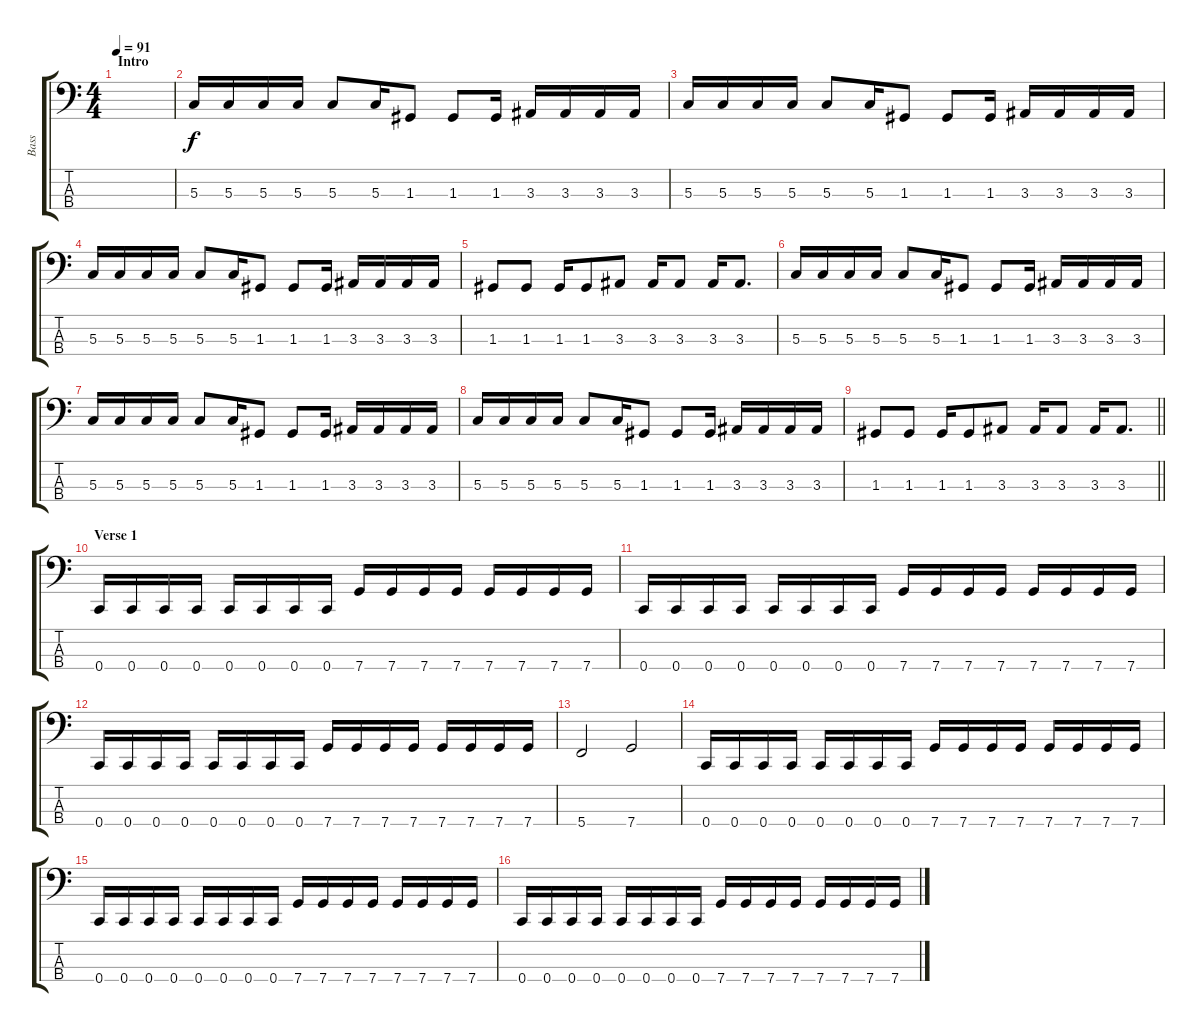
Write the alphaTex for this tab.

\track ("Bass" "Bass") {instrument electricbasspick}
\staff {score tabs}
\tuning (F2 C2 G1 C1) {hide}
\ts (4 4)
\section ("" "Intro")
\tempo 91
\clef f4
\ks c
|
5.3.16 5.3.16 5.3.16 5.3.16 5.3.8 5.3.16 1.3.8 1.3.8 1.3.16 3.3.16 3.3.16 3.3.16 3.3.16 |
5.3.16 5.3.16 5.3.16 5.3.16 5.3.8 5.3.16 1.3.8 1.3.8 1.3.16 3.3.16 3.3.16 3.3.16 3.3.16 |
5.3.16 5.3.16 5.3.16 5.3.16 5.3.8 5.3.16 1.3.8 1.3.8 1.3.16 3.3.16 3.3.16 3.3.16 3.3.16 |
1.3.8 1.3.8 1.3.16 1.3.8 3.3.8 3.3.16 3.3.8 3.3.16 3.3.8{d} |
5.3.16 5.3.16 5.3.16 5.3.16 5.3.8 5.3.16 1.3.8 1.3.8 1.3.16 3.3.16 3.3.16 3.3.16 3.3.16 |
5.3.16 5.3.16 5.3.16 5.3.16 5.3.8 5.3.16 1.3.8 1.3.8 1.3.16 3.3.16 3.3.16 3.3.16 3.3.16 |
5.3.16 5.3.16 5.3.16 5.3.16 5.3.8 5.3.16 1.3.8 1.3.8 1.3.16 3.3.16 3.3.16 3.3.16 3.3.16 |
\barLineRight lightlight
1.3.8 1.3.8 1.3.16 1.3.8 3.3.8 3.3.16 3.3.8 3.3.16 3.3.8{d} |
\section ("" "Verse 1")
0.4.16 0.4.16 0.4.16 0.4.16 0.4.16 0.4.16 0.4.16 0.4.16 7.4.16 7.4.16 7.4.16 7.4.16 7.4.16 7.4.16 7.4.16 7.4.16 |
0.4.16 0.4.16 0.4.16 0.4.16 0.4.16 0.4.16 0.4.16 0.4.16 7.4.16 7.4.16 7.4.16 7.4.16 7.4.16 7.4.16 7.4.16 7.4.16 |
0.4.16 0.4.16 0.4.16 0.4.16 0.4.16 0.4.16 0.4.16 0.4.16 7.4.16 7.4.16 7.4.16 7.4.16 7.4.16 7.4.16 7.4.16 7.4.16 |
5.4.2 7.4.2 |
0.4.16 0.4.16 0.4.16 0.4.16 0.4.16 0.4.16 0.4.16 0.4.16 7.4.16 7.4.16 7.4.16 7.4.16 7.4.16 7.4.16 7.4.16 7.4.16 |
0.4.16 0.4.16 0.4.16 0.4.16 0.4.16 0.4.16 0.4.16 0.4.16 7.4.16 7.4.16 7.4.16 7.4.16 7.4.16 7.4.16 7.4.16 7.4.16 |
0.4.16 0.4.16 0.4.16 0.4.16 0.4.16 0.4.16 0.4.16 0.4.16 7.4.16 7.4.16 7.4.16 7.4.16 7.4.16 7.4.16 7.4.16 7.4.16
